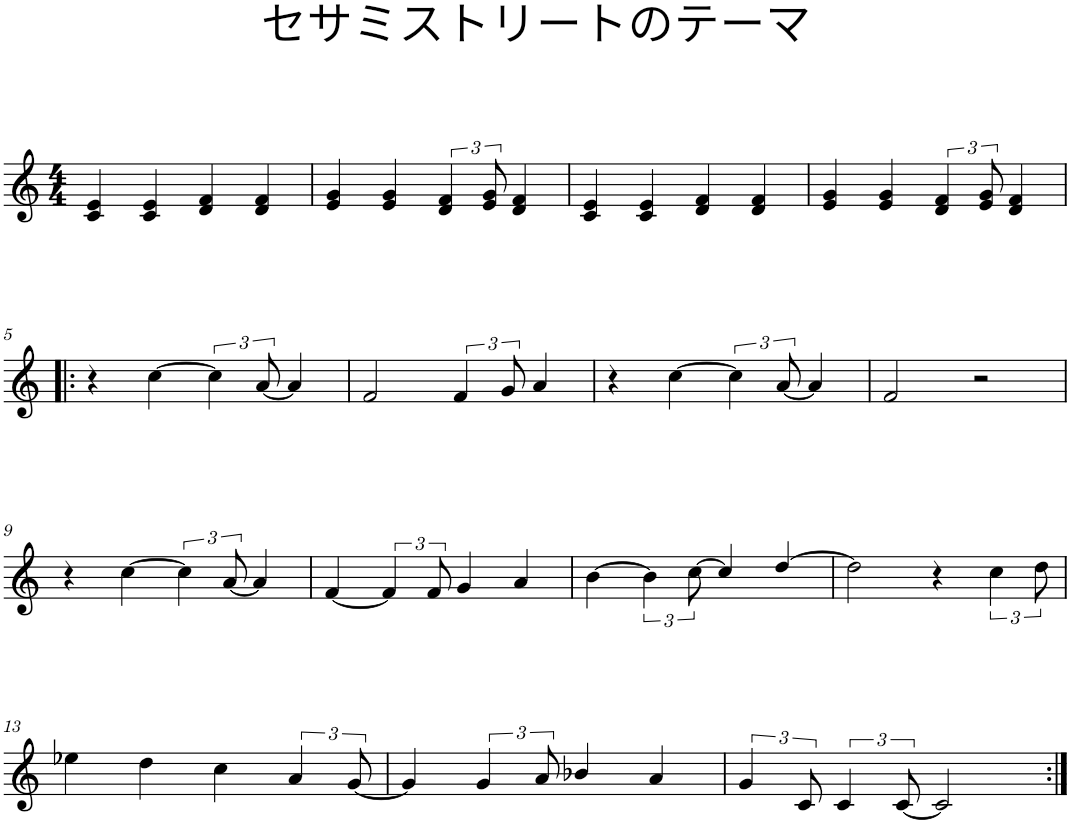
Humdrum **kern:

**kern
*part1
*staff1
*I"Piano
*I'Pno.
*clefG2
*k[]
*M4/4
=1
4c/ 4e/
4c/ 4e/
4d/ 4f/
4d/ 4f/
=2
4e/ 4g/
4e/ 4g/
6d/ 6f/
12e/ 12g/
4d/ 4f/
=3
4c/ 4e/
4c/ 4e/
4d/ 4f/
4d/ 4f/
=4
4e/ 4g/
4e/ 4g/
6d/ 6f/
12e/ 12g/
4d/ 4f/
!!LO:LB:g=z
=5!|:
4r
[4cc\
6cc\]
[12a/
4a/]
=6
2f/
6f/
12g/
4a/
=7
4r
[4cc\
6cc\]
[12a/
4a/]
=8
2f/
2r
!!LO:LB:g=z
=9
4r
[4cc\
6cc\]
[12a/
4a/]
=10
[4f/
6f/]
12f/
4g/
4a/
=11
[4b\
6b\]
[12cc\
4cc/]
[4dd/
=12
2dd\]
4r
6cc\
12dd\
!!LO:LB:g=z
=13
4ee-X\
4dd\
4cc\
6a/
[12g/
=14
4g/]
6g/
12a/
4b-X/
4a/
=15
6g/
12c/
6c/
[12c/
2c/]
=:|!
*-
